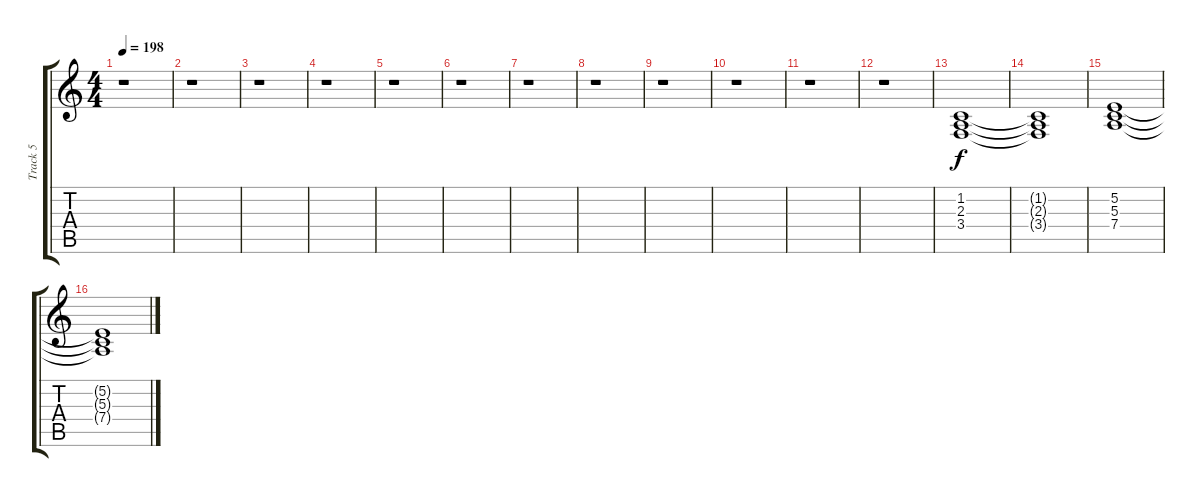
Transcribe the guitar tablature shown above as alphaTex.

\track ("Track 5" "Track 5") {instrument lead2sawtooth}
\staff {score tabs}
\tuning (E4 B3 G3 D3 A2 E2) {hide}
\ts (4 4)
\tempo 198
\clef g2
\ks c
r.1{dy f} |
r.1 |
r.1 |
r.1 |
r.1 |
r.1 |
r.1 |
r.1 |
r.1 |
r.1 |
r.1 |
r.1 |
(1.2 2.3 3.4).1 |
(1.2{t} 2.3{t} 3.4{t}).1 |
(5.2 5.3 7.4).1 |
(5.2{t} 5.3{t} 7.4{t}).1
